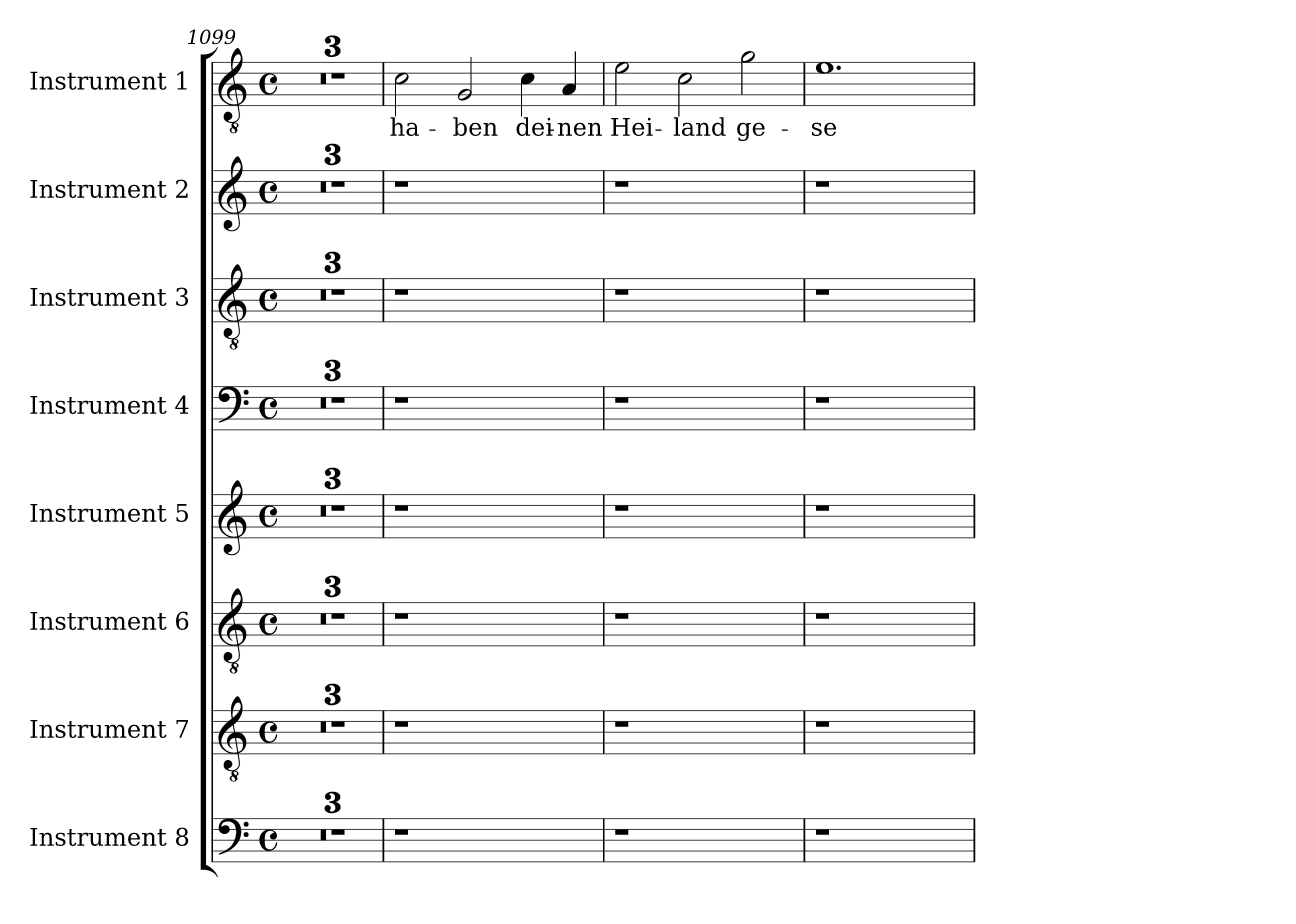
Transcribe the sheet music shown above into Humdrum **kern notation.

**kern	**kern	**kern	**kern	**kern	**kern	**kern	**kern	**text
*part8	*part7	*part6	*part5	*part4	*part3	*part2	*part1	*part1
*staff8	*staff7	*staff6	*staff5	*staff4	*staff3	*staff2	*staff1	*staff1
*I"Instrument 8	*I"Instrument 7	*I"Instrument 6	*I"Instrument 5	*I"Instrument 4	*I"Instrument 3	*I"Instrument 2	*I"Instrument 1	*
*clefF4	*clefGv2	*clefGv2	*clefG2	*clefF4	*clefGv2	*clefG2	*clefGv2	*
*M4/4	*M4/4	*M4/4	*M4/4	*M4/4	*M4/4	*M4/4	*M4/4	*
*met(c)	*met(c)	*met(c)	*met(c)	*met(c)	*met(c)	*met(c)	*met(c)	*
=1099	=1099	=1099	=1099	=1099	=1099	=1099	=1099	=1099
1r	1r	1r	1r	1r	1r	1r	1r	.
=1100	=1100	=1100	=1100	=1100	=1100	=1100	=1100	=1100
1r	1r	1r	1r	1r	1r	1r	1r	.
=1101	=1101	=1101	=1101	=1101	=1101	=1101	=1101	=1101
1r	1r	1r	1r	1r	1r	1r	1r	.
=1102	=1102	=1102	=1102	=1102	=1102	=1102	=1102	=1102
!	!	!	!	!	!	!	!	!LO:LY:b
1r	1r	1r	1r	1r	1r	1r	2c\	ha-
!	!	!	!	!	!	!	!	!LO:LY:b:rj
.	.	.	.	.	.	.	2G/	-ben
!	!	!	!	!	!	!	!	!LO:LY:b
2ryy	2ryy	2ryy	2ryy	2ryy	2ryy	2ryy	4c\	dei-
!	!	!	!	!	!	!	!	!LO:LY:b:rj
.	.	.	.	.	.	.	4A/	-nen
!!LO:LB:g=z
=1103	=1103	=1103	=1103	=1103	=1103	=1103	=1103	=1103
!	!	!	!	!	!	!	!	!LO:LY:b
1r	1r	1r	1r	1r	1r	1r	2e\	Hei-
!	!	!	!	!	!	!	!	!LO:LY:b:rj
.	.	.	.	.	.	.	2c\	-land
!	!	!	!	!	!	!	!	!LO:LY:b:cj
2ryy	2ryy	2ryy	2ryy	2ryy	2ryy	2ryy	2g\	ge-
=1104	=1104	=1104	=1104	=1104	=1104	=1104	=1104	=1104
!	!	!	!	!	!	!	!	!LO:LY:b:cj
1r	1r	1r	1r	1r	1r	1r	1.e	-se-
2ryy	2ryy	2ryy	2ryy	2ryy	2ryy	2ryy	.	.
=	=	=	=	=	=	=	=	=
*-	*-	*-	*-	*-	*-	*-	*-	*-
